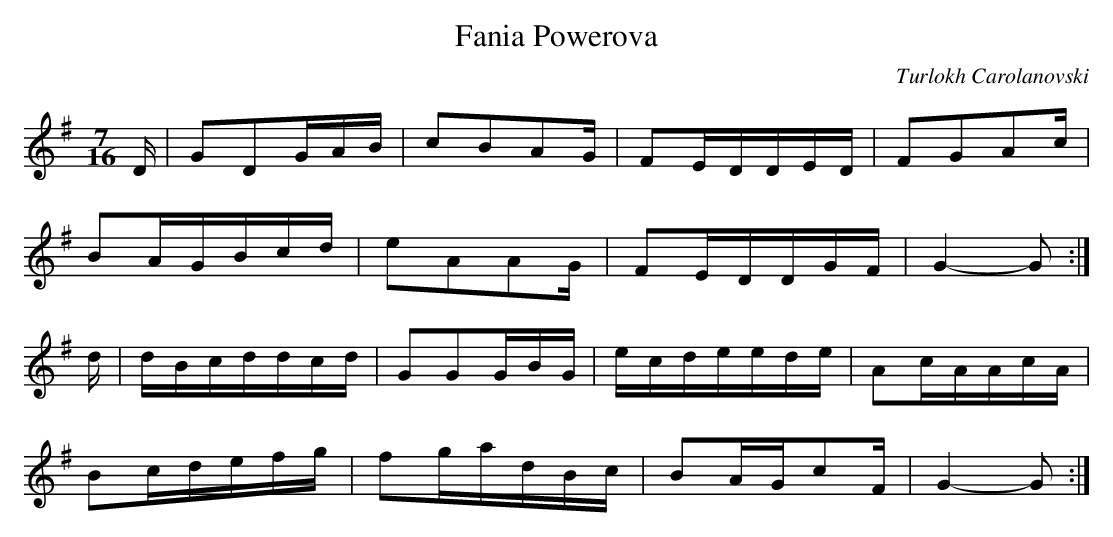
X:1
T:Fania Powerova
C:Turlokh Carolanovski
M:7/16
L:1/16
K:G
D|G2D2 GAB|c2B2 A2G|F2ED DED|F2G2 A2c|
  B2AG Bcd|e2A2 A2G|F2ED DGF|G4-  G2:|
d|dBcd dcd|G2G2 GBG|ecde ede|A2cA AcA|
  B2cd efg|f2ga dBc|B2AG c2F|G4-  G2:|
